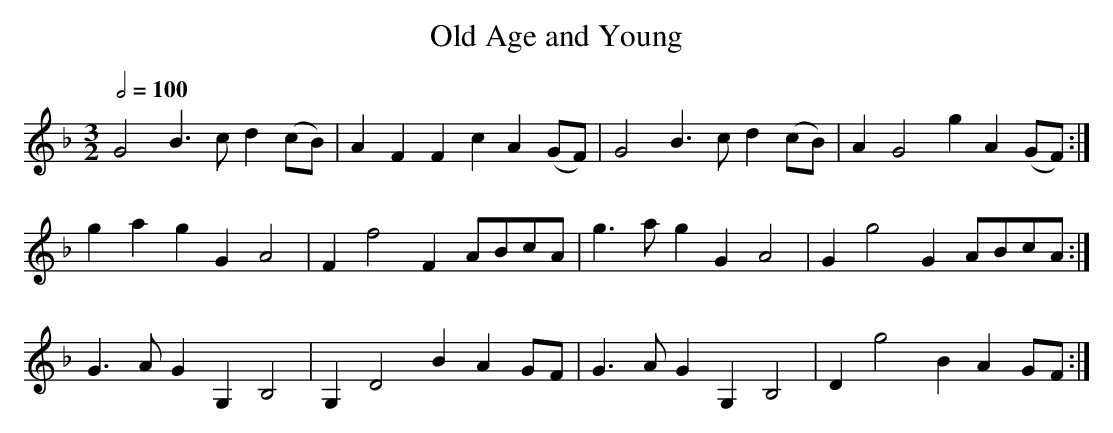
X:1
T:Old Age and Young
M:3/2
L:1/4
Q:1/2=100 % my guess
K:GDor
G2  B>c d(c/B/)|A  FF c A(G/F/) |G2  B>c d(c/B/)|A G2 g A(G/F/) :|
ga  gG  A2     |F  f2 F A/B/c/A/|g>a gG  A2     |G g2 G A/B/c/A/:|
G>A GG, B,2    |G, D2 B AG/F/   |G>A GG, B,2    |D g2 B AG/F/   :|
